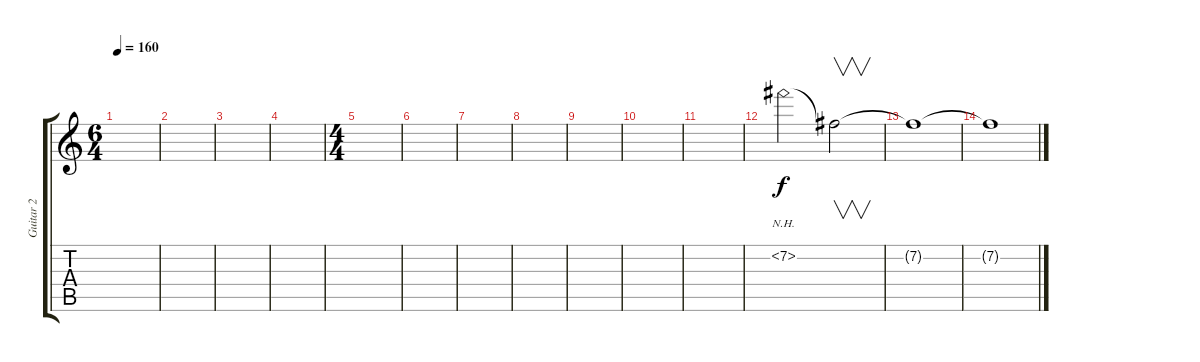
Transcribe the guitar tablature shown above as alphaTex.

\track ("Guitar 2" "Guitar 2") {instrument distortionguitar}
\staff {score tabs}
\tuning (E4 B3 G3 D3 A2 E2) {hide}
\ts (6 4)
\tempo 160
\clef g2
\ks c
|
|
|
|
\ts (4 4)
|
|
|
|
|
|
|
7.2{nh}.2 7.2{t}.2{v} |
7.2{t}.1 |
7.2{t}.1
